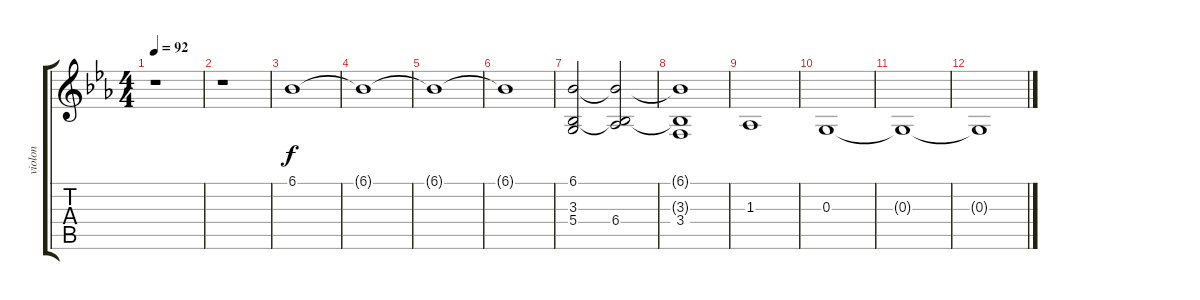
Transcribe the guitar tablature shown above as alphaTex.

\track ("violon" "violon") {instrument violin}
\staff {score tabs}
\tuning (E4 B3 G3 D3 A2 E2) {hide}
\ts (4 4)
\tempo 92
\clef g2
\ks eb
r.1{dy f} |
r.1 |
6.1.1 |
6.1{t}.1 |
6.1{t}.1 |
6.1{t}.1 |
(6.1 3.3 5.4).2 (6.1{t} 3.3{t} 6.4).2 |
(6.1{t} 3.3{t} 3.4).1 |
1.3.1 |
0.3.1 |
0.3{t}.1 |
0.3{t}.1
